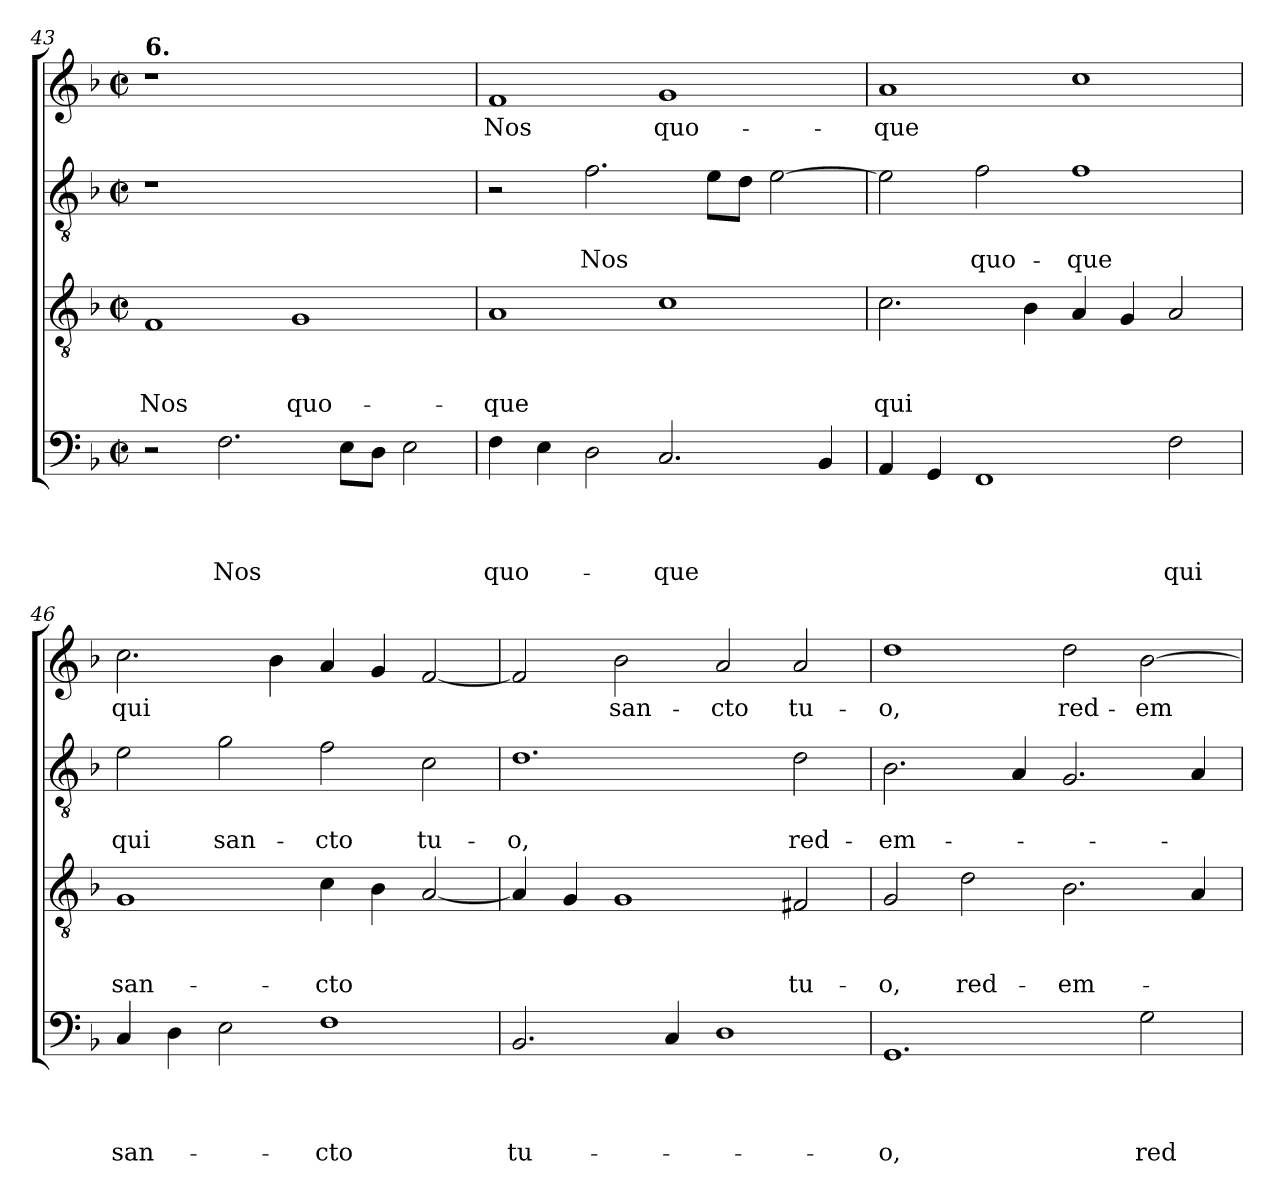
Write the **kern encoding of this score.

**kern	**text	**text	**text	**text	**kern	**text	**text	**text	**kern	**text	**text	**kern	**text
*part4	*part4	*part4	*part4	*part4	*part3	*part3	*part3	*part3	*part2	*part2	*part2	*part1	*part1
*staff4	*staff4	*staff4	*staff4	*staff4	*staff3	*staff3	*staff3	*staff3	*staff2	*staff2	*staff2	*staff1	*staff1
!!LO:PB:g=z
*clefF4	*	*	*	*	*clefGv2	*	*	*	*clefGv2	*	*	*clefG2	*
*k[b-]	*	*	*	*	*k[b-]	*	*	*	*k[b-]	*	*	*k[b-]	*
*F:	*	*	*	*	*F:	*	*	*	*F:	*	*	*F:	*
*M2/2	*	*	*	*	*M2/2	*	*	*	*M2/2	*	*	*M2/2	*
*met(c|)	*	*	*	*	*met(c|)	*	*	*	*met(c|)	*	*	*met(c|)	*
=43	=43	=43	=43	=43	=43	=43	=43	=43	=43	=43	=43	=43	=43
!	!	!	!	!	!	!	!	!	!	!	!	!LO:TX:a:B:t=6.	!
!	!	!	!	!	!	!	!	!LO:LY:b	!	!	!	!	!
2r	.	.	.	.	1F	.	.	Nos	1r	.	.	1r	.
!	!	!	!	!LO:LY:b	!	!	!	!	!	!	!	!	!
2.F\	.	.	.	Nos	.	.	.	.	.	.	.	.	.
!	!	!	!	!	!	!	!	!LO:LY:b	!	!	!	!	!
.	.	.	.	.	1G	.	.	quo-	1ryy	.	.	1ryy	.
8E\L	.	.	.	.	.	.	.	.	.	.	.	.	.
8D\J	.	.	.	.	.	.	.	.	.	.	.	.	.
2E\	.	.	.	.	.	.	.	.	.	.	.	.	.
=44	=44	=44	=44	=44	=44	=44	=44	=44	=44	=44	=44	=44	=44
!	!	!	!	!LO:LY:b	!	!	!	!LO:LY:b	!	!	!	!	!LO:LY:b
4F\	.	.	.	quo-	1A	.	.	-que	2r	.	.	1f	Nos
4E\	.	.	.	.	.	.	.	.	.	.	.	.	.
!	!	!	!	!	!	!	!	!	!	!	!LO:LY:b	!	!
2D\	.	.	.	.	.	.	.	.	2.f\	.	Nos	.	.
!	!	!	!	!LO:LY:b	!	!	!	!	!	!	!	!	!LO:LY:b
2.C/	.	.	.	-que	1c	.	.	.	.	.	.	1g	quo-
.	.	.	.	.	.	.	.	.	8e\L	.	.	.	.
.	.	.	.	.	.	.	.	.	8d\J	.	.	.	.
.	.	.	.	.	.	.	.	.	[2e\	.	.	.	.
4BB-/	.	.	.	.	.	.	.	.	.	.	.	.	.
=45	=45	=45	=45	=45	=45	=45	=45	=45	=45	=45	=45	=45	=45
!	!	!	!	!	!	!	!	!LO:LY:b	!	!	!	!	!LO:LY:b
4AA/	.	.	.	.	2.c\	.	.	qui	2e\]	.	.	1a	-que
4GG/	.	.	.	.	.	.	.	.	.	.	.	.	.
!	!	!	!	!	!	!	!	!	!	!	!LO:LY:b	!	!
1FF	.	.	.	.	.	.	.	.	2f\	.	quo-	.	.
.	.	.	.	.	4B-\	.	.	.	.	.	.	.	.
!	!	!	!	!	!	!	!	!	!	!	!LO:LY:b	!	!
.	.	.	.	.	4A/	.	.	.	1f	.	-que	1cc	.
.	.	.	.	.	4G/	.	.	.	.	.	.	.	.
!	!	!	!	!LO:LY:b	!	!	!	!	!	!	!	!	!
2F\	.	.	.	qui	2A/	.	.	.	.	.	.	.	.
=46	=46	=46	=46	=46	=46	=46	=46	=46	=46	=46	=46	=46	=46
!	!	!	!	!LO:LY:b	!	!	!	!LO:LY:b	!	!	!LO:LY:b	!	!LO:LY:b
4C/	.	.	.	san-	1G	.	.	san-	2e\	.	qui	2.cc\	qui
4D\	.	.	.	.	.	.	.	.	.	.	.	.	.
!	!	!	!	!	!	!	!	!	!	!	!LO:LY:b	!	!
2E\	.	.	.	.	.	.	.	.	2g\	.	san-	.	.
.	.	.	.	.	.	.	.	.	.	.	.	4b-\	.
!	!	!	!	!LO:LY:b	!	!	!	!LO:LY:b	!	!	!LO:LY:b	!	!
1F	.	.	.	-cto	4c\	.	.	-cto	2f\	.	-cto	4a/	.
.	.	.	.	.	4B-\	.	.	.	.	.	.	4g/	.
!	!	!	!	!	!	!	!	!	!	!	!LO:LY:b	!	!
.	.	.	.	.	[2A/	.	.	.	2c\	.	tu-	[2f/	.
=47	=47	=47	=47	=47	=47	=47	=47	=47	=47	=47	=47	=47	=47
!	!	!	!	!LO:LY:b	!	!	!	!	!	!	!LO:LY:b	!	!
2.BB-/	.	.	.	tu-	4A/]	.	.	.	1.d	.	-o,	2f/]	.
.	.	.	.	.	4G/	.	.	.	.	.	.	.	.
!	!	!	!	!	!	!	!	!	!	!	!	!	!LO:LY:b
.	.	.	.	.	1G	.	.	.	.	.	.	2b-\	san-
4C/	.	.	.	.	.	.	.	.	.	.	.	.	.
!	!	!	!	!	!	!	!	!	!	!	!	!	!LO:LY:b
1D	.	.	.	.	.	.	.	.	.	.	.	2a/	-cto
!	!	!	!	!	!	!	!	!LO:LY:b	!	!	!LO:LY:b	!	!LO:LY:b
.	.	.	.	.	2F#X/	.	.	tu-	2d\	.	red-	2a/	tu-
!!LO:LB:g=z
=48	=48	=48	=48	=48	=48	=48	=48	=48	=48	=48	=48	=48	=48
!	!	!	!	!LO:LY:b	!	!	!	!LO:LY:b	!	!	!LO:LY:b	!	!LO:LY:b
1.GG	.	.	.	-o,	2G/	.	.	-o,	2.B-\	.	-em-	1dd	-o,
!	!	!	!	!	!	!	!	!LO:LY:b	!	!	!	!	!
.	.	.	.	.	2d\	.	.	red-	.	.	.	.	.
.	.	.	.	.	.	.	.	.	4A/	.	.	.	.
!	!	!	!	!	!	!	!	!LO:LY:b	!	!	!	!	!LO:LY:b
.	.	.	.	.	2.B-\	.	.	-em-	2.G/	.	.	2dd\	red-
!	!	!	!	!LO:LY:b	!	!	!	!	!	!	!	!	!LO:LY:b
2G\	.	.	.	red-	.	.	.	.	.	.	.	[2b-\	-em-
.	.	.	.	.	4A/	.	.	.	4A/	.	.	.	.
=	=	=	=	=	=	=	=	=	=	=	=	=	=
*-	*-	*-	*-	*-	*-	*-	*-	*-	*-	*-	*-	*-	*-
